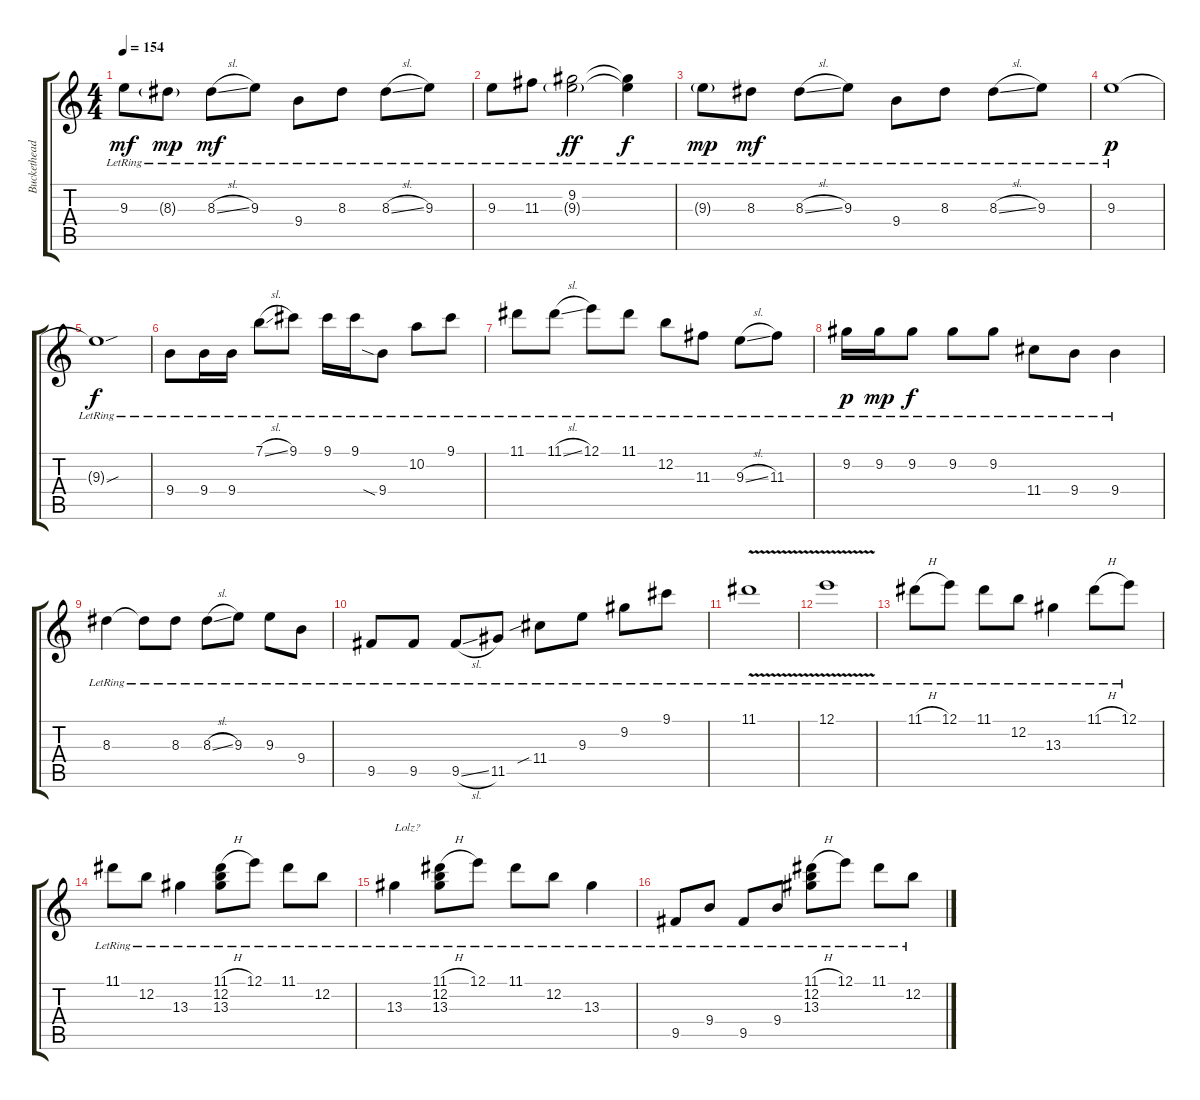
\track ("Buckethead" "Buckethead") {instrument acousticguitarnylon}
\staff {score tabs}
\tuning (E4 B3 G3 D3 A2 E2) {hide}
\ts (4 4)
\tempo 154
\clef g2
\ks c
9.3{lr}.8{dy mf} 8.3{g lr}.8{dy mp} 8.3{sl lr}.8{dy mf} 9.3{lr}.8 9.4{lr}.8 8.3{lr}.8 8.3{sl lr}.8 9.3{lr}.8 |
9.3{lr}.8 11.3{lr}.8 (9.2{lr} 9.3{g lr}).2{dy ff} (9.2{lr t} 9.3{lr t}).4{dy f} |
9.3{g lr}.8{dy mp} 8.3{lr}.8{dy mf} 8.3{sl lr}.8 9.3{lr}.8 9.4{lr}.8 8.3{lr}.8 8.3{sl lr}.8 9.3{lr}.8 |
9.3{lr}.1{dy p} |
9.3{sou lr t}.1{dy f} |
9.4{lr}.8 9.4{lr}.16 9.4{lr}.16 7.1{sl lr}.8 9.1{lr}.8 9.1{lr}.16 9.1{lr}.16 9.4{sia lr}.8 10.2{lr}.8 9.1{lr}.8 |
11.1{lr}.8 11.1{sl lr}.8 12.1{lr}.8 11.1{lr}.8 12.2{lr}.8 11.3{lr}.8 9.3{sl lr}.8 11.3{lr}.8 |
9.2{lr}.16{dy p} 9.2{lr}.16{dy mp} 9.2{lr}.8{dy f} 9.2{lr}.8 9.2{lr}.8 11.4{lr}.8 9.4{lr}.8 9.4{lr}.4 |
8.3{lr}.4 8.3{lr t}.8 8.3{lr}.8 8.3{sl lr}.8 9.3{lr}.8 9.3{lr}.8 9.4{lr}.8 |
9.5{lr}.8 9.5{lr}.8 9.5{sl lr}.8 11.5{lr}.8 11.4{sib lr}.8 9.3{lr}.8 9.2{lr}.8 9.1{lr}.8 |
11.1{v lr}.1 |
12.1{v lr}.1 |
11.1{h lr}.8 12.1{lr}.8 11.1{lr}.8 12.2{lr}.8 13.3{lr}.4 11.1{h lr}.8 12.1{lr}.8 |
11.1{lr}.8 12.2{lr}.8 13.3{lr}.4 (11.1{h lr} 12.2{lr} 13.3{lr}).8 12.1{lr}.8 11.1{lr}.8 12.2{lr}.8 |
13.3{lr}.4{txt "Lolz?"} (11.1{h lr} 12.2{lr} 13.3{lr}).8 12.1{lr}.8 11.1{lr}.8 12.2{lr}.8 13.3{lr}.4 |
9.5{lr}.8 9.4{lr}.8 9.5{lr}.8 9.4{lr}.8 (11.1{h lr} 12.2{lr} 13.3{lr}).8 12.1{lr}.8 11.1{lr}.8 12.2{lr}.8
